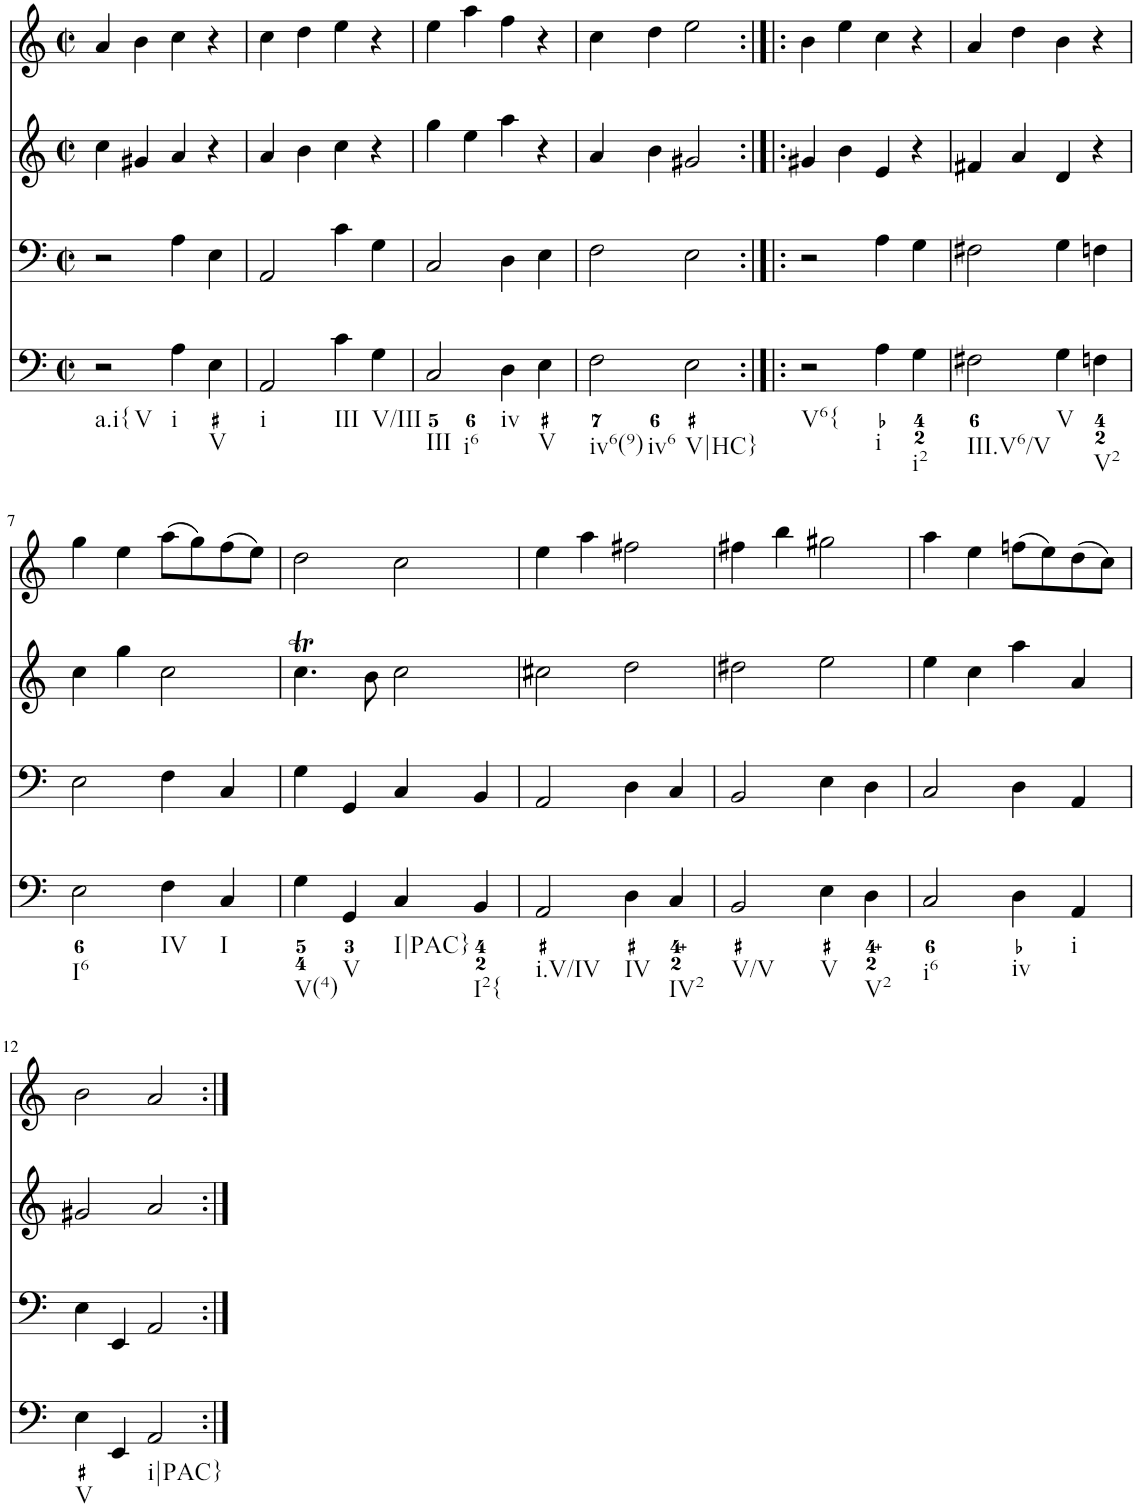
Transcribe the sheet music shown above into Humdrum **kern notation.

**kern	**kern	**kern	**kern
*part4	*part3	*part2	*part1
*staff4	*staff3	*staff2	*staff1
*I"Piano	*I"Piano	*I"Piano	*I"Piano
*I'Pno	*I'Pno	*I'Pno	*I'Pno
*clefF4	*clefF4	*clefG2	*clefG2
*k[]	*k[]	*k[]	*k[]
*M2/2	*M2/2	*M2/2	*M2/2
*met(c|)	*met(c|)	*met(c|)	*met(c|)
=1	=1	=1	=1
!LO:TX:b:t=a.i{	!	!	!
!LO:TX:b:t=V	!	!	!
2r	2r	4cc\	4a/
.	.	4g#X/	4b\
!LO:TX:b:t=i	!	!	!
4A\	4A\	4a/	4cc\
!LO:TX:b:t=V	!	!	!
4E\	4E\	4r	4r
=2	=2	=2	=2
!LO:TX:b:t=i	!	!	!
2AA/	2AA/	4a/	4cc\
.	.	4b\	4dd\
!LO:TX:b:t=III	!	!	!
4c\	4c\	4cc\	4ee\
!LO:TX:b:t=V/III	!	!	!
4G\	4G\	4r	4r
=3	=3	=3	=3
!LO:TX:b:t=III	!	!	!
!LO:TX:b:t=i6	!	!	!
2C/	2C/	4gg\	4ee\
.	.	4ee\	4aa\
!LO:TX:b:t=iv	!	!	!
4D\	4D\	4aa\	4ff\
!LO:TX:b:t=V	!	!	!
4E\	4E\	4r	4r
=4	=4	=4	=4
!LO:TX:b:t=iv6(9)	!	!	!
!LO:TX:b:t=iv6	!	!	!
2F\	2F\	4a/	4cc\
.	.	4b\	4dd\
!LO:TX:b:t=V|HC}	!	!	!
2E\	2E\	2g#X/	2ee\
=5:|!|:	=5:|!|:	=5:|!|:	=5:|!|:
!LO:TX:b:t=V6{	!	!	!
2r	2r	4g#X/	4b\
.	.	4b\	4ee\
!LO:TX:b:t=i	!	!	!
4A\	4A\	4e/	4cc\
!LO:TX:b:t=i2	!	!	!
4G\	4G\	4r	4r
=6	=6	=6	=6
!LO:TX:b:t=III.V6/V	!	!	!
2F#X\	2F#X\	4f#X/	4a/
.	.	4a/	4dd\
!LO:TX:b:t=V	!	!	!
4G\	4G\	4d/	4b\
!LO:TX:b:t=V2	!	!	!
4Fn\	4Fn\	4r	4r
!!LO:LB:g=z
=7	=7	=7	=7
!LO:TX:b:t=I6	!	!	!
2E\	2E\	4cc\	4gg\
.	.	4gg\	4ee\
!LO:TX:b:t=IV	!	!	!
4F\	4F\	2cc\	(8aa\L
.	.	.	8gg\)
!LO:TX:b:t=I	!	!	!
4C/	4C/	.	(8ff\
.	.	.	8ee\J)
=8	=8	=8	=8
!LO:TX:b:t=V(4)	!	!	!
4G\	4G\	4.ccT\	2dd\
!LO:TX:b:t=V	!	!	!
4GG/	4GG/	.	.
.	.	8b\	.
!LO:TX:b:t=I|PAC}	!	!	!
4C/	4C/	2cc\	2cc\
!LO:TX:b:t=I2{	!	!	!
4BB/	4BB/	.	.
=9	=9	=9	=9
!LO:TX:b:t=i.V/IV	!	!	!
2AA/	2AA/	2cc#X\	4ee\
.	.	.	4aa\
!LO:TX:b:t=IV	!	!	!
4D\	4D\	2dd\	2ff#X\
!LO:TX:b:t=IV2	!	!	!
4C/	4C/	.	.
=10	=10	=10	=10
!LO:TX:b:t=V/V	!	!	!
2BB/	2BB/	2dd#X\	4ff#X\
.	.	.	4bb\
!LO:TX:b:t=V	!	!	!
4E\	4E\	2ee\	2gg#X\
!LO:TX:b:t=V2	!	!	!
4D\	4D\	.	.
=11	=11	=11	=11
!LO:TX:b:t=i6	!	!	!
2C/	2C/	4ee\	4aa\
.	.	4cc\	4ee\
!LO:TX:b:t=iv	!	!	!
4D\	4D\	4aa\	(8ffn\L
.	.	.	8ee\)
!LO:TX:b:t=i	!	!	!
4AA/	4AA/	4a/	(8dd\
.	.	.	8cc\J)
!!LO:LB:g=z
=12	=12	=12	=12
!LO:TX:b:t=V	!	!	!
4E\	4E\	2g#X/	2b\
4EE/	4EE/	.	.
!LO:TX:b:t=i|PAC}	!	!	!
2AA/	2AA/	2a/	2a/
=:|!	=:|!	=:|!	=:|!
*-	*-	*-	*-
